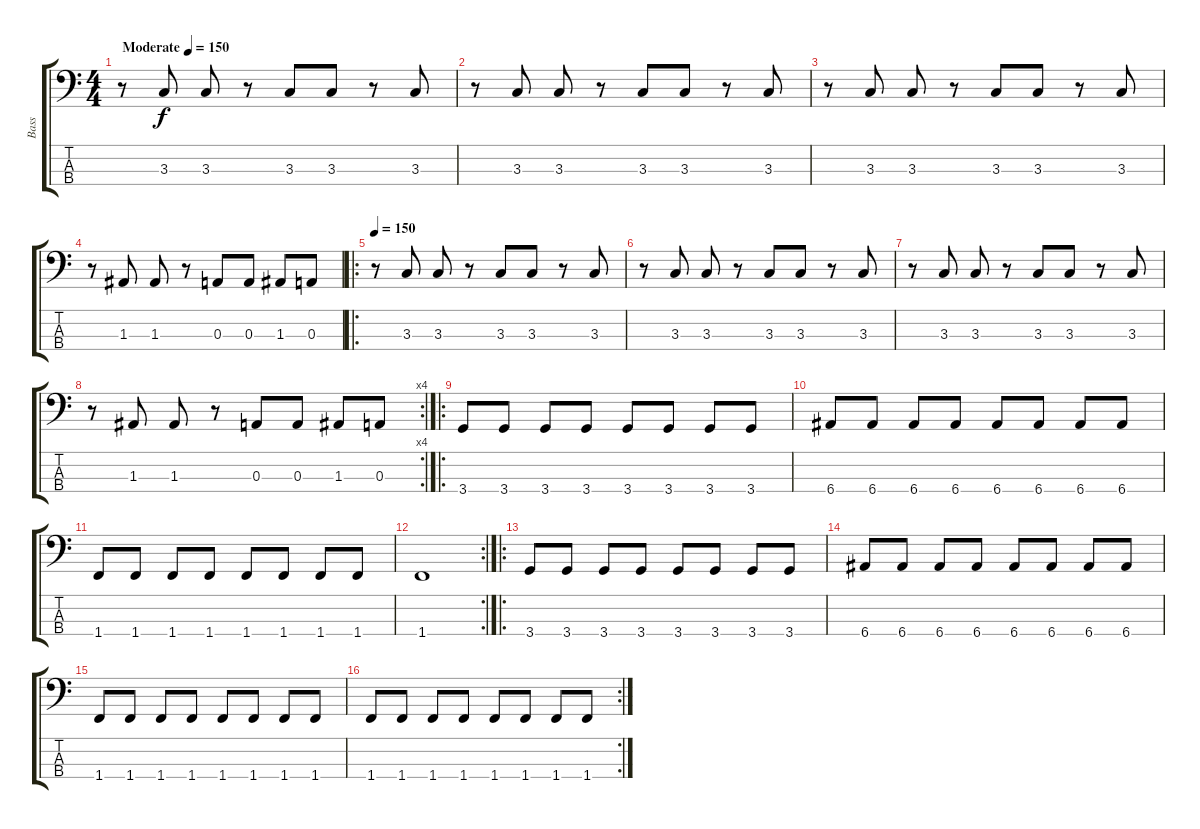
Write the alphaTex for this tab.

\track ("Bass" "Bass") {instrument electricbassfinger}
\staff {score tabs}
\tuning (G2 D2 A1 E1) {hide}
\ts (4 4)
\tempo (150 "Moderate")
\clef f4
\ks c
r.8{dy f instrument electricbassfinger} 3.3.8 3.3.8 r.8 3.3.8 3.3.8 r.8 3.3.8 |
r.8 3.3.8 3.3.8 r.8 3.3.8 3.3.8 r.8 3.3.8 |
r.8 3.3.8 3.3.8 r.8 3.3.8 3.3.8 r.8 3.3.8 |
r.8 1.3.8 1.3.8 r.8 0.3.8 0.3.8 1.3.8 0.3.8 |
\ro
\tempo 150
r.8 3.3.8 3.3.8 r.8 3.3.8 3.3.8 r.8 3.3.8 |
r.8 3.3.8 3.3.8 r.8 3.3.8 3.3.8 r.8 3.3.8 |
r.8 3.3.8 3.3.8 r.8 3.3.8 3.3.8 r.8 3.3.8 |
\rc 4
r.8 1.3.8 1.3.8 r.8 0.3.8 0.3.8 1.3.8 0.3.8 |
\ro
3.4.8 3.4.8 3.4.8 3.4.8 3.4.8 3.4.8 3.4.8 3.4.8 |
6.4.8 6.4.8 6.4.8 6.4.8 6.4.8 6.4.8 6.4.8 6.4.8 |
1.4.8 1.4.8 1.4.8 1.4.8 1.4.8 1.4.8 1.4.8 1.4.8 |
\rc 2
1.4.1 |
\ro
3.4.8 3.4.8 3.4.8 3.4.8 3.4.8 3.4.8 3.4.8 3.4.8 |
6.4.8 6.4.8 6.4.8 6.4.8 6.4.8 6.4.8 6.4.8 6.4.8 |
1.4.8 1.4.8 1.4.8 1.4.8 1.4.8 1.4.8 1.4.8 1.4.8 |
\rc 2
1.4.8 1.4.8 1.4.8 1.4.8 1.4.8 1.4.8 1.4.8 1.4.8
